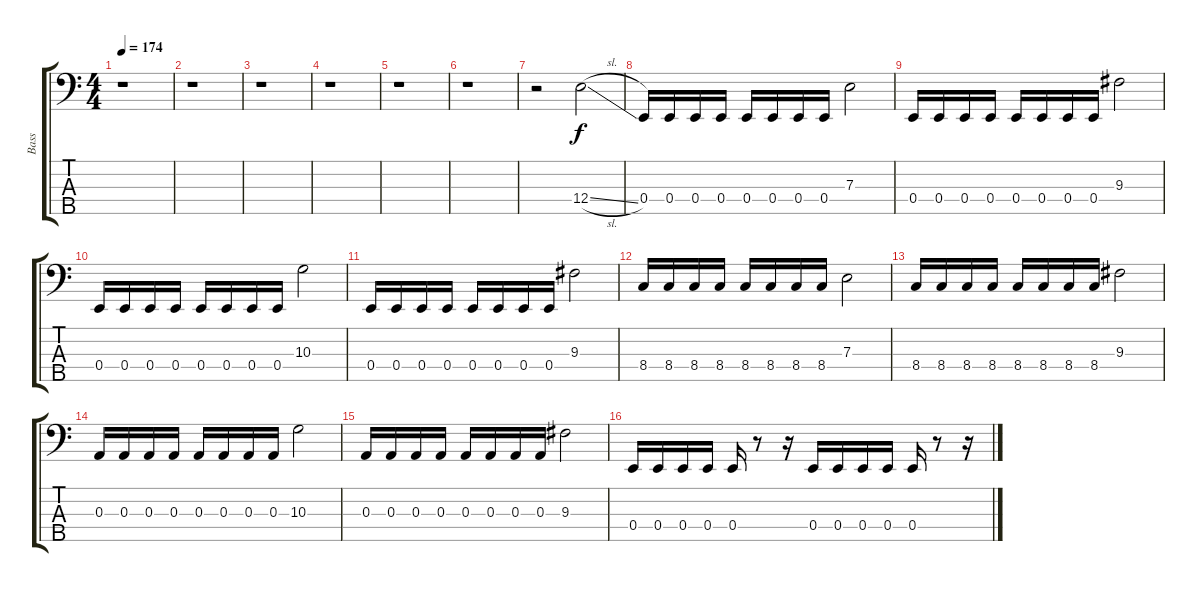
\track ("Bass" "Bass") {instrument electricbassfinger}
\staff {score tabs}
\tuning (G2 D2 A1 E1 B0) {hide}
\ts (4 4)
\tempo 174
\clef f4
\ks c
r.1{dy f} |
r.1 |
r.1 |
r.1 |
r.1 |
r.1 |
r.2 12.4{sl}.2 |
0.4.16 0.4.16 0.4.16 0.4.16 0.4.16 0.4.16 0.4.16 0.4.16 7.3.2 |
0.4.16 0.4.16 0.4.16 0.4.16 0.4.16 0.4.16 0.4.16 0.4.16 9.3.2 |
0.4.16 0.4.16 0.4.16 0.4.16 0.4.16 0.4.16 0.4.16 0.4.16 10.3.2 |
0.4.16 0.4.16 0.4.16 0.4.16 0.4.16 0.4.16 0.4.16 0.4.16 9.3.2 |
8.4.16 8.4.16 8.4.16 8.4.16 8.4.16 8.4.16 8.4.16 8.4.16 7.3.2 |
8.4.16 8.4.16 8.4.16 8.4.16 8.4.16 8.4.16 8.4.16 8.4.16 9.3.2 |
0.3.16 0.3.16 0.3.16 0.3.16 0.3.16 0.3.16 0.3.16 0.3.16 10.3.2 |
0.3.16 0.3.16 0.3.16 0.3.16 0.3.16 0.3.16 0.3.16 0.3.16 9.3.2 |
0.4.16 0.4.16 0.4.16 0.4.16 0.4.16 r.8 r.16 0.4.16 0.4.16 0.4.16 0.4.16 0.4.16 r.8 r.16
